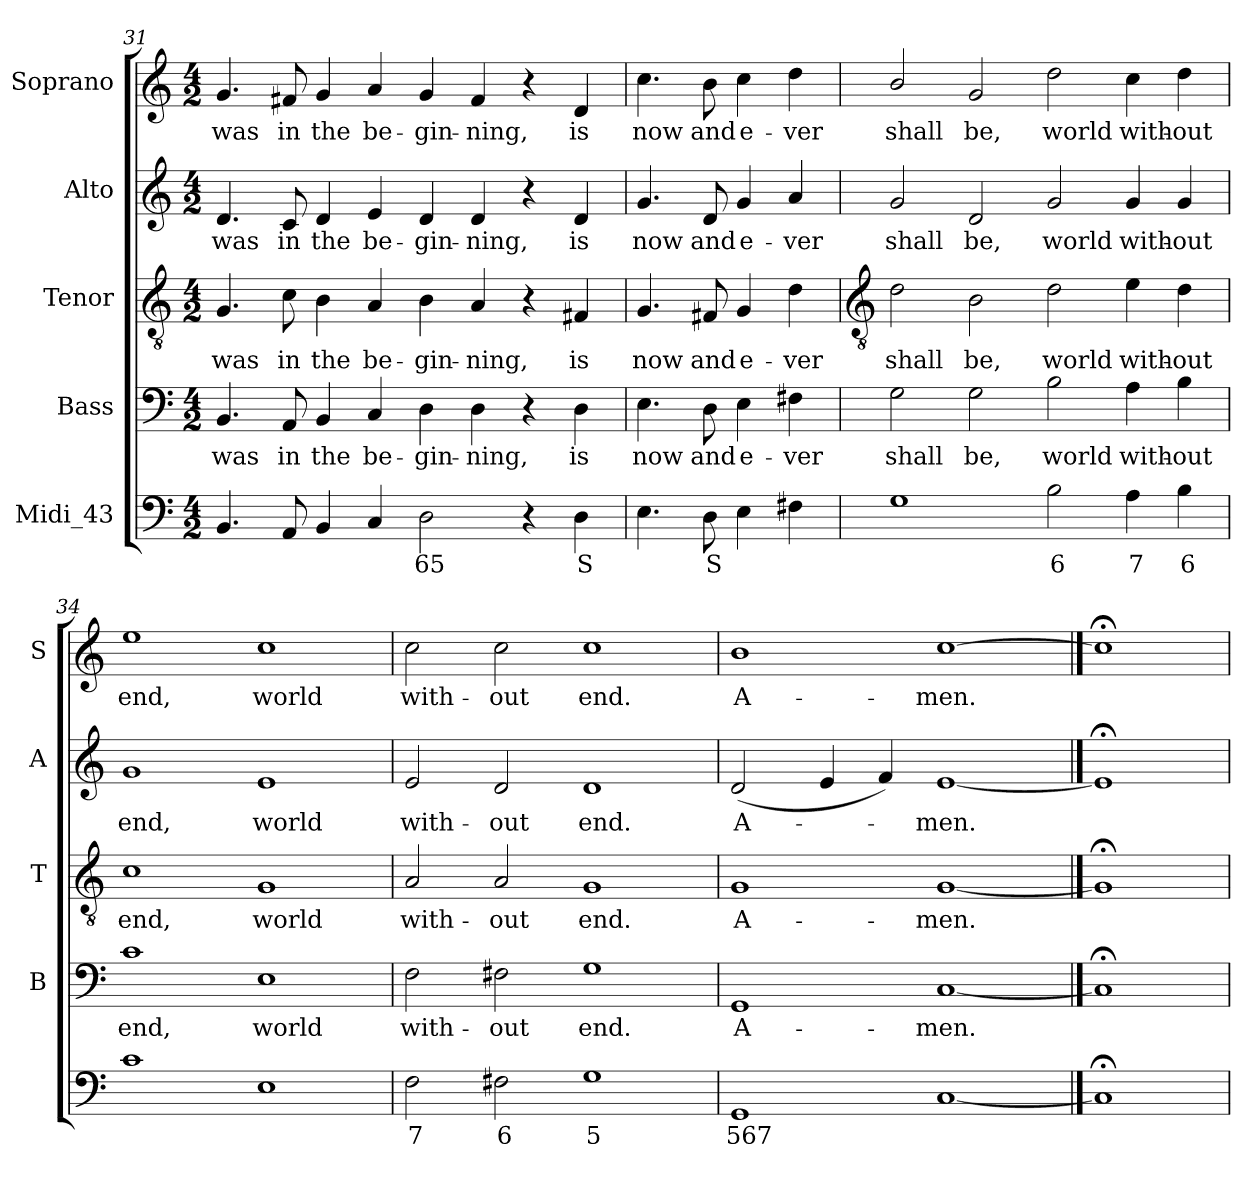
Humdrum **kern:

**kern	**text	**kern	**text	**kern	**text	**kern	**text	**kern	**text
*part5	*part5	*part4	*part4	*part3	*part3	*part2	*part2	*part1	*part1
*staff5	*staff5	*staff4	*staff4	*staff3	*staff3	*staff2	*staff2	*staff1	*staff1
*I"Midi_43	*	*I"Bass	*	*I"Tenor	*	*I"Alto	*	*I"Soprano	*
*	*	*I'B	*	*I'T	*	*I'A	*	*I'S	*
*clefF4	*	*clefF4	*	*clefGv2	*	*clefG2	*	*clefG2	*
*k[]	*	*k[]	*	*k[]	*	*k[]	*	*k[]	*
*C:	*	*C:	*	*C:	*	*C:	*	*C:	*
*M4/2	*	*M4/2	*	*M4/2	*	*M4/2	*	*M4/2	*
=31	=31	=31	=31	=31	=31	=31	=31	=31	=31
!	!	!	!LO:LY:b	!	!LO:LY:b	!	!LO:LY:b	!	!LO:LY:b
4.BB	.	4.BB	was	4.G	was	4.d	was	4.g	was
!	!	!	!LO:LY:b	!	!LO:LY:b	!	!LO:LY:b	!	!LO:LY:b
8AA	.	8AA	in	8c	in	8c	in	8f#X	in
!	!	!	!LO:LY:b	!	!LO:LY:b	!	!LO:LY:b	!	!LO:LY:b
4BB	.	4BB	the	4B	the	4d	the	4g	the
!	!	!	!LO:LY:b	!	!LO:LY:b	!	!LO:LY:b	!	!LO:LY:b
4C	.	4C	be-	4A	be-	4e	be-	4a	be-
!	!LO:LY:b	!	!LO:LY:b	!	!LO:LY:b	!	!LO:LY:b	!	!LO:LY:b
2D	65	4D	-gin-	4B	-gin-	4d	-gin-	4g	-gin-
!	!	!	!LO:LY:b	!	!LO:LY:b	!	!LO:LY:b	!	!LO:LY:b
.	.	4D	-ning,	4A/	-ning,	4d	-ning,	4f#	-ning,
4r	.	4r	.	4r	.	4r	.	4r	.
!	!LO:LY:b	!	!LO:LY:b	!	!LO:LY:b	!	!LO:LY:b	!	!LO:LY:b
4D	S	4D	is	4F#X	is	4d	is	4d	is
=32	=32	=32	=32	=32	=32	=32	=32	=32	=32
!	!	!	!LO:LY:b	!	!LO:LY:b	!	!LO:LY:b	!	!LO:LY:b
4.E	.	4.E	now	4.G	now	4.g	now	4.cc	now
!	!LO:LY:b	!	!LO:LY:b	!	!LO:LY:b	!	!LO:LY:b	!	!LO:LY:b
8DL	S	8D	and	8F#X	and	8d	and	8b	and
!	!	!	!LO:LY:b	!	!LO:LY:b	!	!LO:LY:b	!	!LO:LY:b
4E	.	4E	e-	4G	e-	4g	e-	4cc	e-
!	!	!	!LO:LY:b	!	!LO:LY:b	!	!LO:LY:b	!	!LO:LY:b
4F#X	.	4F#X	-ver	4d	-ver	4a	-ver	4dd	-ver
!!LO:LB:g=z
=33	=33	=33	=33	=33	=33	=33	=33	=33	=33
*	*	*	*	*clefGv2	*	*	*	*	*
!	!	!	!LO:LY:b	!	!LO:LY:b	!	!LO:LY:b	!	!LO:LY:b
1G	.	2G	shall	2d	shall	2g	shall	2b/	shall
!	!	!	!LO:LY:b	!	!LO:LY:b	!	!LO:LY:b	!	!LO:LY:b
.	.	2G	be,	2B	be,	2d	be,	2g	be,
!	!LO:LY:b	!	!LO:LY:b	!	!LO:LY:b	!	!LO:LY:b	!	!LO:LY:b
2B	6	2B	world	2d	world	2g	world	2dd	world
!	!LO:LY:b	!	!LO:LY:b	!	!LO:LY:b	!	!LO:LY:b	!	!LO:LY:b
4A	7	4A	with-	4e	with-	4g	with-	4cc	with-
!	!LO:LY:b	!	!LO:LY:b	!	!LO:LY:b	!	!LO:LY:b	!	!LO:LY:b
4B	6	4B	-out	4d	-out	4g	-out	4dd	-out
=34	=34	=34	=34	=34	=34	=34	=34	=34	=34
!	!	!	!LO:LY:b	!	!LO:LY:b	!	!LO:LY:b	!	!LO:LY:b
1c	.	1c	end,	1c	end,	1g	end,	1ee	end,
!	!	!	!LO:LY:b	!	!LO:LY:b	!	!LO:LY:b	!	!LO:LY:b
1E	.	1E	world	1G	world	1e	world	1cc	world
=35	=35	=35	=35	=35	=35	=35	=35	=35	=35
!	!LO:LY:b	!	!LO:LY:b	!	!LO:LY:b	!	!LO:LY:b	!	!LO:LY:b
2F	7	2F	with-	2A/	with-	2e	with-	2cc	with-
!	!LO:LY:b	!	!LO:LY:b	!	!LO:LY:b	!	!LO:LY:b	!	!LO:LY:b
2F#X	6	2F#X	-out	2A/	-out	2d	-out	2cc	-out
!	!LO:LY:b	!	!LO:LY:b	!	!LO:LY:b	!	!LO:LY:b	!	!LO:LY:b
1G	5	1G	end.	1G	end.	1d	end.	1cc	end.
=36	=36	=36	=36	=36	=36	=36	=36	=36	=36
!	!LO:LY:b	!	!LO:LY:b	!	!LO:LY:b	!	!LO:LY:b	!	!LO:LY:b
1GG	567	1GG	A-	1G	A-	(<2d	A-	1b	A-
.	.	.	.	.	.	4e	.	.	.
.	.	.	.	.	.	4f)	.	.	.
!	!	!	!LO:LY:b	!	!LO:LY:b	!	!LO:LY:b	!	!LO:LY:b
[1C	.	[1C	-men.	[1G	-men.	[1e	men.	[1cc	-men.
==37	==37	==37	==37	==37	==37	==37	==37	==37	==37
1C;]	.	1C;<]	.	1G;<]	.	1e;<]	.	1cc;<]	.
=	=	=	=	=	=	=	=	=	=
*-	*-	*-	*-	*-	*-	*-	*-	*-	*-
